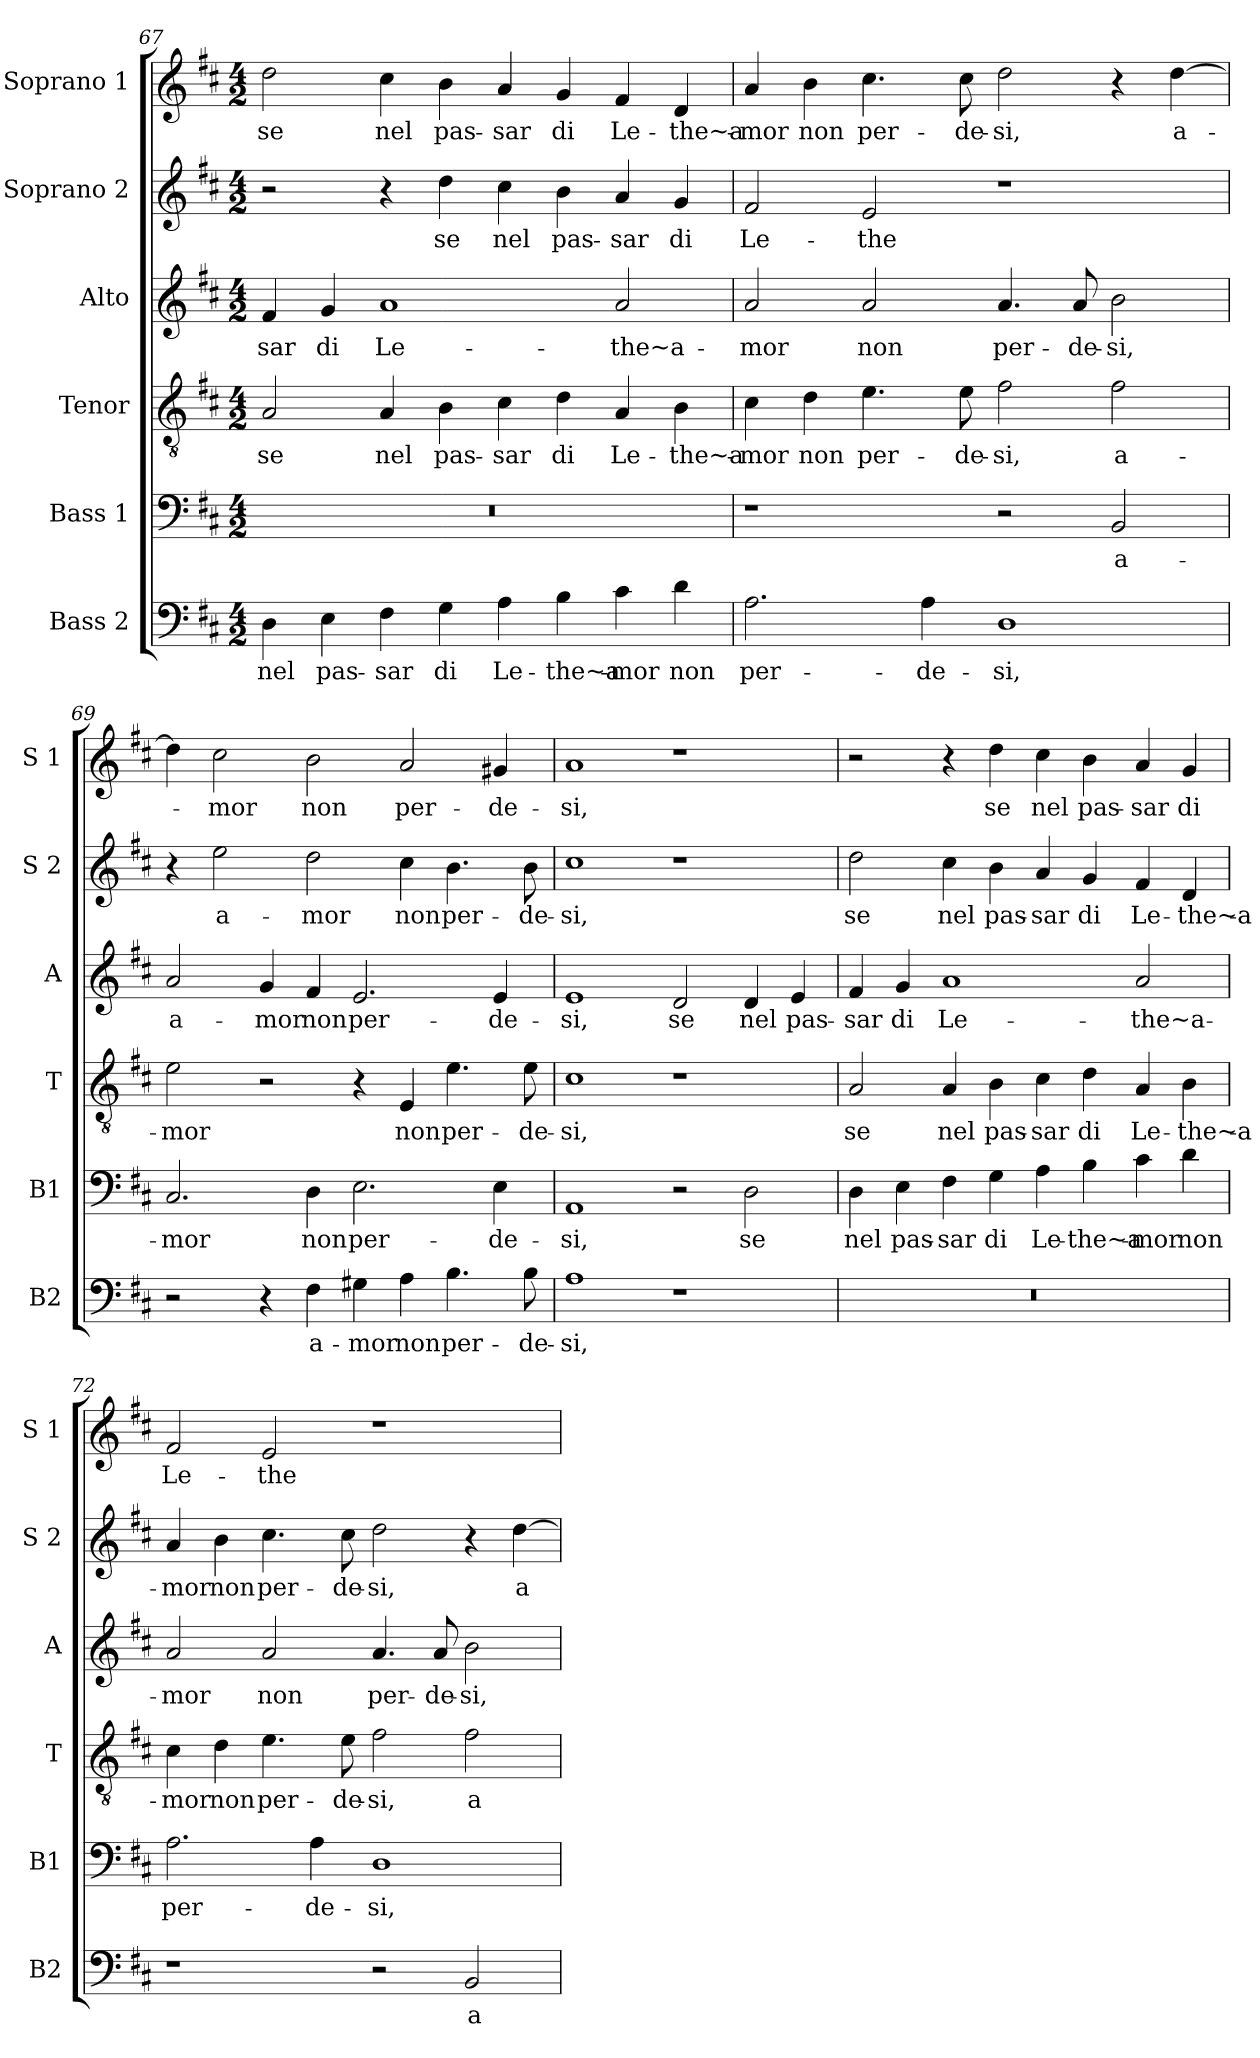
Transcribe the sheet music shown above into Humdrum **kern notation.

**kern	**text	**kern	**text	**kern	**text	**kern	**text	**kern	**text	**kern	**text
*part6	*part6	*part5	*part5	*part4	*part4	*part3	*part3	*part2	*part2	*part1	*part1
*staff6	*staff6	*staff5	*staff5	*staff4	*staff4	*staff3	*staff3	*staff2	*staff2	*staff1	*staff1
*I"Bass 2	*	*I"Bass 1	*	*I"Tenor	*	*I"Alto	*	*I"Soprano 2	*	*I"Soprano 1	*
*I'B2	*	*I'B1	*	*I'T	*	*I'A	*	*I'S 2	*	*I'S 1	*
*clefF4	*	*clefF4	*	*clefGv2	*	*clefG2	*	*clefG2	*	*clefG2	*
*k[f#c#]	*	*k[f#c#]	*	*k[f#c#]	*	*k[f#c#]	*	*k[f#c#]	*	*k[f#c#]	*
*D:	*	*D:	*	*D:	*	*D:	*	*D:	*	*D:	*
*M4/2	*	*M4/2	*	*M4/2	*	*M4/2	*	*M4/2	*	*M4/2	*
=67	=67	=67	=67	=67	=67	=67	=67	=67	=67	=67	=67
!	!LO:LY:b	!	!	!	!LO:LY:b	!	!LO:LY:b	!	!	!	!LO:LY:b
4D\	nel	0r	.	2A/	se	4f#/	-sar	2r	.	2dd\	se
!	!LO:LY:b	!	!	!	!	!	!LO:LY:b	!	!	!	!
4E\	pas-	.	.	.	.	4g/	di	.	.	.	.
!	!LO:LY:b	!	!	!	!LO:LY:b	!	!LO:LY:b	!	!	!	!LO:LY:b
4F#\	-sar	.	.	4A/	nel	1a	Le-	4r	.	4cc#\	nel
!	!LO:LY:b	!	!	!	!LO:LY:b	!	!	!	!LO:LY:b	!	!LO:LY:b
4G\	di	.	.	4B\	pas-	.	.	4dd\	se	4b\	pas-
!	!LO:LY:b	!	!	!	!LO:LY:b	!	!	!	!LO:LY:b	!	!LO:LY:b
4A\	Le-	.	.	4c#\	-sar	.	.	4cc#\	nel	4a/	-sar
!	!LO:LY:b	!	!	!	!LO:LY:b	!	!	!	!LO:LY:b	!	!LO:LY:b
4B\	-the~a-	.	.	4d\	di	.	.	4b\	pas-	4g/	di
!	!LO:LY:b	!	!	!	!LO:LY:b	!	!LO:LY:b	!	!LO:LY:b	!	!LO:LY:b
4c#\	-mor	.	.	4A/	Le-	2a/	-the~a-	4a/	-sar	4f#/	Le-
!	!LO:LY:b	!	!	!	!LO:LY:b	!	!	!	!LO:LY:b	!	!LO:LY:b
4d\	non	.	.	4B\	-the~a-	.	.	4g/	di	4d/	-the~a-
!!LO:LB:g=z
=68	=68	=68	=68	=68	=68	=68	=68	=68	=68	=68	=68
!	!LO:LY:b	!	!	!	!LO:LY:b	!	!LO:LY:b	!	!LO:LY:b	!	!LO:LY:b
2.A\	per-	1r	.	4c#\	-mor	2a/	-mor	2f#/	Le-	4a/	-mor
!	!	!	!	!	!LO:LY:b	!	!	!	!	!	!LO:LY:b
.	.	.	.	4d\	non	.	.	.	.	4b\	non
!	!	!	!	!	!LO:LY:b	!	!LO:LY:b	!	!LO:LY:b	!	!LO:LY:b
.	.	.	.	4.e\	per-	2a/	non	2e/	-the	4.cc#\	per-
!	!LO:LY:b	!	!	!	!	!	!	!	!	!	!
4A\	-de-	.	.	.	.	.	.	.	.	.	.
!	!	!	!	!	!LO:LY:b	!	!	!	!	!	!LO:LY:b
.	.	.	.	8e\	-de-	.	.	.	.	8cc#\	-de-
!	!LO:LY:b	!	!	!	!LO:LY:b	!	!LO:LY:b	!	!	!	!LO:LY:b
1D	-si,	2r	.	2f#\	-si,	4.a/	per-	1r	.	2dd\	-si,
!	!	!	!	!	!	!	!LO:LY:b	!	!	!	!
.	.	.	.	.	.	8a/	-de-	.	.	.	.
!	!	!	!LO:LY:b	!	!LO:LY:b	!	!LO:LY:b	!	!	!	!
.	.	2BB/	a-	2f#\	a-	2b\	-si,	.	.	4r	.
!	!	!	!	!	!	!	!	!	!	!	!LO:LY:b
.	.	.	.	.	.	.	.	.	.	[4dd\	a-
=69	=69	=69	=69	=69	=69	=69	=69	=69	=69	=69	=69
!	!	!	!LO:LY:b	!	!LO:LY:b	!	!LO:LY:b	!	!	!	!
2r	.	2.C#/	-mor	2e\	-mor	2a/	a-	4r	.	4dd\]	.
!	!	!	!	!	!	!	!	!	!LO:LY:b	!	!LO:LY:b
.	.	.	.	.	.	.	.	2ee\	a-	2cc#\	-mor
!	!	!	!	!	!	!	!LO:LY:b	!	!	!	!
4r	.	.	.	2r	.	4g/	-mor	.	.	.	.
!	!LO:LY:b	!	!LO:LY:b	!	!	!	!LO:LY:b	!	!LO:LY:b	!	!LO:LY:b
4F#\	a-	4D\	non	.	.	4f#/	non	2dd\	-mor	2b\	non
!	!LO:LY:b	!	!LO:LY:b	!	!	!	!LO:LY:b	!	!	!	!
4G#X\	-mor	2.E\	per-	4r	.	2.e/	per-	.	.	.	.
!	!LO:LY:b	!	!	!	!LO:LY:b	!	!	!	!LO:LY:b	!	!LO:LY:b
4A\	non	.	.	4E/	non	.	.	4cc#\	non	2a/	per-
!	!LO:LY:b	!	!	!	!LO:LY:b	!	!	!	!LO:LY:b	!	!
4.B\	per-	.	.	4.e\	per-	.	.	4.b\	per-	.	.
!	!	!	!LO:LY:b	!	!	!	!LO:LY:b	!	!	!	!LO:LY:b
.	.	4E\	-de-	.	.	4e/	-de-	.	.	4g#X/	-de-
!	!LO:LY:b	!	!	!	!LO:LY:b	!	!	!	!LO:LY:b	!	!
8B\	-de-	.	.	8e\	-de-	.	.	8b\	-de-	.	.
=70	=70	=70	=70	=70	=70	=70	=70	=70	=70	=70	=70
!	!LO:LY:b	!	!LO:LY:b	!	!LO:LY:b	!	!LO:LY:b	!	!LO:LY:b	!	!LO:LY:b
1A	-si,	1AA	-si,	1c#	-si,	1e	-si,	1cc#	-si,	1a	-si,
!	!	!	!	!	!	!	!LO:LY:b	!	!	!	!
1r	.	2r	.	1r	.	2d/	se	1r	.	1r	.
!	!	!	!LO:LY:b	!	!	!	!LO:LY:b	!	!	!	!
.	.	2D\	se	.	.	4d/	nel	.	.	.	.
!	!	!	!	!	!	!	!LO:LY:b	!	!	!	!
.	.	.	.	.	.	4e/	pas-	.	.	.	.
!!LO:PB:g=z
=71	=71	=71	=71	=71	=71	=71	=71	=71	=71	=71	=71
!	!	!	!LO:LY:b	!	!LO:LY:b	!	!LO:LY:b	!	!LO:LY:b	!	!
0r	.	4D\	nel	2A/	se	4f#/	-sar	2dd\	se	2r	.
!	!	!	!LO:LY:b	!	!	!	!LO:LY:b	!	!	!	!
.	.	4E\	pas-	.	.	4g/	di	.	.	.	.
!	!	!	!LO:LY:b	!	!LO:LY:b	!	!LO:LY:b	!	!LO:LY:b	!	!
.	.	4F#\	-sar	4A/	nel	1a	Le-	4cc#\	nel	4r	.
!	!	!	!LO:LY:b	!	!LO:LY:b	!	!	!	!LO:LY:b	!	!LO:LY:b
.	.	4G\	di	4B\	pas-	.	.	4b\	pas-	4dd\	se
!	!	!	!LO:LY:b	!	!LO:LY:b	!	!	!	!LO:LY:b	!	!LO:LY:b
.	.	4A\	Le-	4c#\	-sar	.	.	4a/	-sar	4cc#\	nel
!	!	!	!LO:LY:b	!	!LO:LY:b	!	!	!	!LO:LY:b	!	!LO:LY:b
.	.	4B\	-the~a-	4d\	di	.	.	4g/	di	4b\	pas-
!	!	!	!LO:LY:b	!	!LO:LY:b	!	!LO:LY:b	!	!LO:LY:b	!	!LO:LY:b
.	.	4c#\	-mor	4A/	Le-	2a/	-the~a-	4f#/	Le-	4a/	-sar
!	!	!	!LO:LY:b	!	!LO:LY:b	!	!	!	!LO:LY:b	!	!LO:LY:b
.	.	4d\	non	4B\	-the~a-	.	.	4d/	-the~a-	4g/	di
=72	=72	=72	=72	=72	=72	=72	=72	=72	=72	=72	=72
!	!	!	!LO:LY:b	!	!LO:LY:b	!	!LO:LY:b	!	!LO:LY:b	!	!LO:LY:b
1r	.	2.A\	per-	4c#\	-mor	2a/	-mor	4a/	-mor	2f#/	Le-
!	!	!	!	!	!LO:LY:b	!	!	!	!LO:LY:b	!	!
.	.	.	.	4d\	non	.	.	4b\	non	.	.
!	!	!	!	!	!LO:LY:b	!	!LO:LY:b	!	!LO:LY:b	!	!LO:LY:b
.	.	.	.	4.e\	per-	2a/	non	4.cc#\	per-	2e/	-the
!	!	!	!LO:LY:b	!	!	!	!	!	!	!	!
.	.	4A\	-de-	.	.	.	.	.	.	.	.
!	!	!	!	!	!LO:LY:b	!	!	!	!LO:LY:b	!	!
.	.	.	.	8e\	-de-	.	.	8cc#\	-de-	.	.
!	!	!	!LO:LY:b	!	!LO:LY:b	!	!LO:LY:b	!	!LO:LY:b	!	!
2r	.	1D	-si,	2f#\	-si,	4.a/	per-	2dd\	-si,	1r	.
!	!	!	!	!	!	!	!LO:LY:b	!	!	!	!
.	.	.	.	.	.	8a/	-de-	.	.	.	.
!	!LO:LY:b	!	!	!	!LO:LY:b	!	!LO:LY:b	!	!	!	!
2BB/	a-	.	.	2f#\	a-	2b\	-si,	4r	.	.	.
!	!	!	!	!	!	!	!	!	!LO:LY:b	!	!
.	.	.	.	.	.	.	.	[4dd\	a-	.	.
=	=	=	=	=	=	=	=	=	=	=	=
*-	*-	*-	*-	*-	*-	*-	*-	*-	*-	*-	*-
